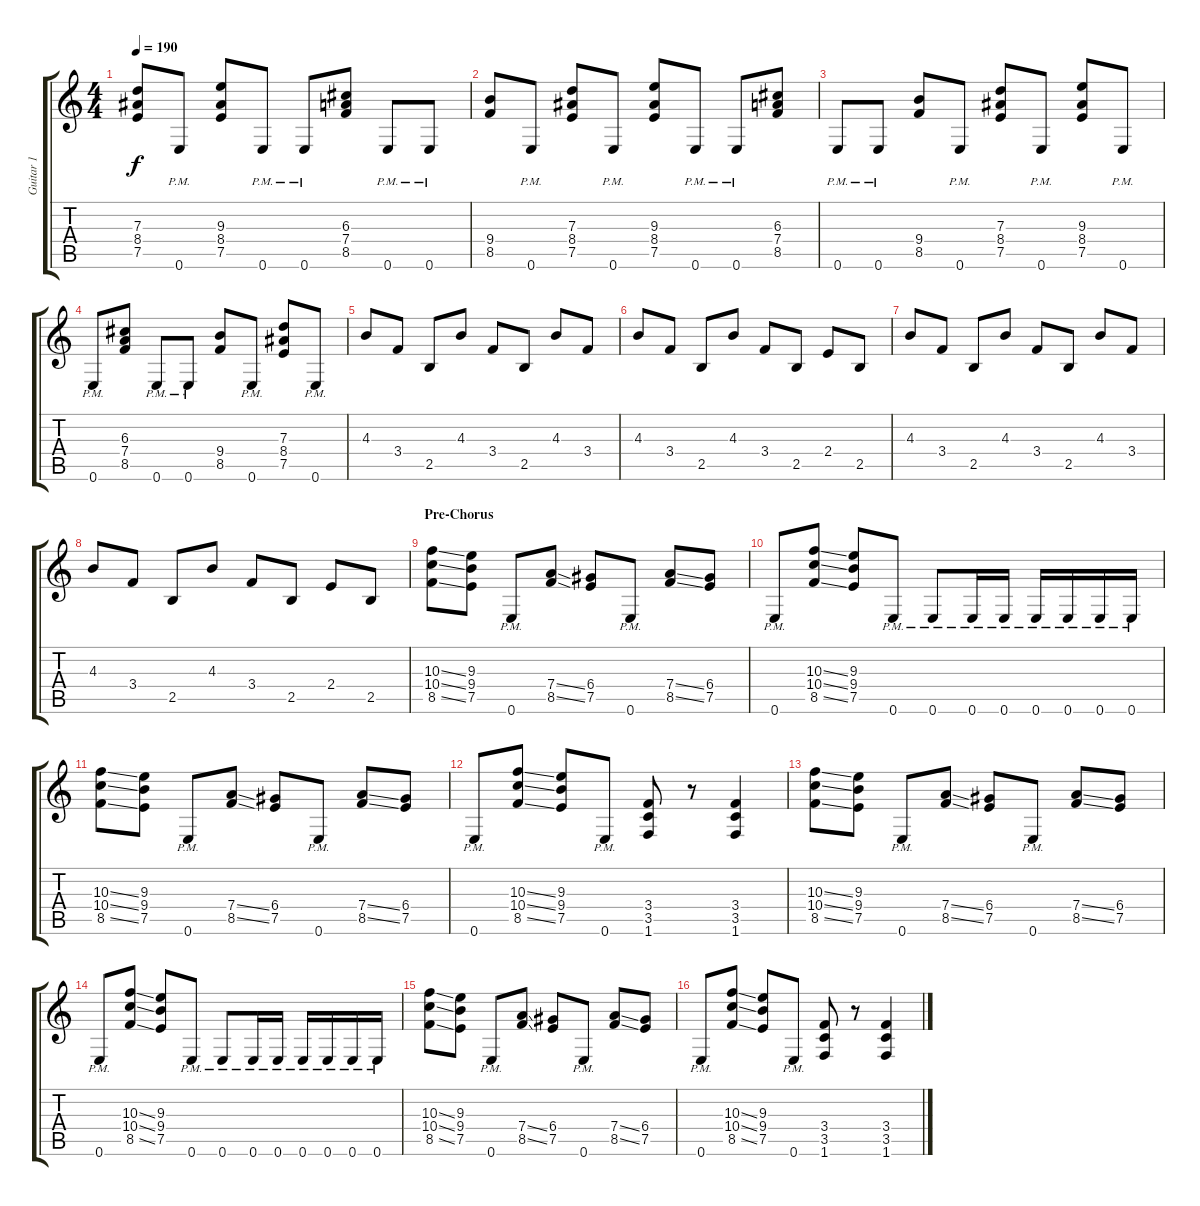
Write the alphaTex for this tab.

\track ("Guitar 1" "Guitar 1") {instrument overdrivenguitar}
\staff {score tabs}
\tuning (E4 B3 G3 D3 A2 E2) {hide}
\ts (4 4)
\tempo 190
\clef g2
\ks c
(7.3 8.4 7.5).8{dy f} 0.6{pm}.8 (9.3 8.4 7.5).8 0.6{pm}.8 0.6{pm}.8 (6.3 7.4 8.5).8 0.6{pm}.8 0.6{pm}.8 |
(9.4 8.5).8 0.6{pm}.8 (7.3 8.4 7.5).8 0.6{pm}.8 (9.3 8.4 7.5).8 0.6{pm}.8 0.6{pm}.8 (6.3 7.4 8.5).8 |
0.6{pm}.8 0.6{pm}.8 (9.4 8.5).8 0.6{pm}.8 (7.3 8.4 7.5).8 0.6{pm}.8 (9.3 8.4 7.5).8 0.6{pm}.8 |
0.6{pm}.8 (6.3 7.4 8.5).8 0.6{pm}.8 0.6{pm}.8 (9.4 8.5).8 0.6{pm}.8 (7.3 8.4 7.5).8 0.6{pm}.8 |
4.3.8 3.4.8 2.5.8 4.3.8 3.4.8 2.5.8 4.3.8 3.4.8 |
4.3.8 3.4.8 2.5.8 4.3.8 3.4.8 2.5.8 2.4.8 2.5.8 |
4.3.8 3.4.8 2.5.8 4.3.8 3.4.8 2.5.8 4.3.8 3.4.8 |
4.3.8 3.4.8 2.5.8 4.3.8 3.4.8 2.5.8 2.4.8 2.5.8 |
\section ("" "Pre-Chorus")
(10.3{ss} 10.4{ss} 8.5{ss}).8 (9.3 9.4 7.5).8 0.6{pm}.8 (7.4{ss} 8.5{ss}).8 (6.4 7.5).8 0.6{pm}.8 (7.4{ss} 8.5{ss}).8 (6.4 7.5).8 |
0.6{pm}.8 (10.3{ss} 10.4{ss} 8.5{ss}).8 (9.3 9.4 7.5).8 0.6{pm}.8 0.6{pm}.8 0.6{pm}.16 0.6{pm}.16 0.6{pm}.16 0.6{pm}.16 0.6{pm}.16 0.6{pm}.16 |
(10.3{ss} 10.4{ss} 8.5{ss}).8 (9.3 9.4 7.5).8 0.6{pm}.8 (7.4{ss} 8.5{ss}).8 (6.4 7.5).8 0.6{pm}.8 (7.4{ss} 8.5{ss}).8 (6.4 7.5).8 |
0.6{pm}.8 (10.3{ss} 10.4{ss} 8.5{ss}).8 (9.3 9.4 7.5).8 0.6{pm}.8 (3.4 3.5 1.6).8 r.8 (3.4 3.5 1.6).4 |
(10.3{ss} 10.4{ss} 8.5{ss}).8 (9.3 9.4 7.5).8 0.6{pm}.8 (7.4{ss} 8.5{ss}).8 (6.4 7.5).8 0.6{pm}.8 (7.4{ss} 8.5{ss}).8 (6.4 7.5).8 |
0.6{pm}.8 (10.3{ss} 10.4{ss} 8.5{ss}).8 (9.3 9.4 7.5).8 0.6{pm}.8 0.6{pm}.8 0.6{pm}.16 0.6{pm}.16 0.6{pm}.16 0.6{pm}.16 0.6{pm}.16 0.6{pm}.16 |
(10.3{ss} 10.4{ss} 8.5{ss}).8 (9.3 9.4 7.5).8 0.6{pm}.8 (7.4{ss} 8.5{ss}).8 (6.4 7.5).8 0.6{pm}.8 (7.4{ss} 8.5{ss}).8 (6.4 7.5).8 |
0.6{pm}.8 (10.3{ss} 10.4{ss} 8.5{ss}).8 (9.3 9.4 7.5).8 0.6{pm}.8 (3.4 3.5 1.6).8 r.8 (3.4 3.5 1.6).4
